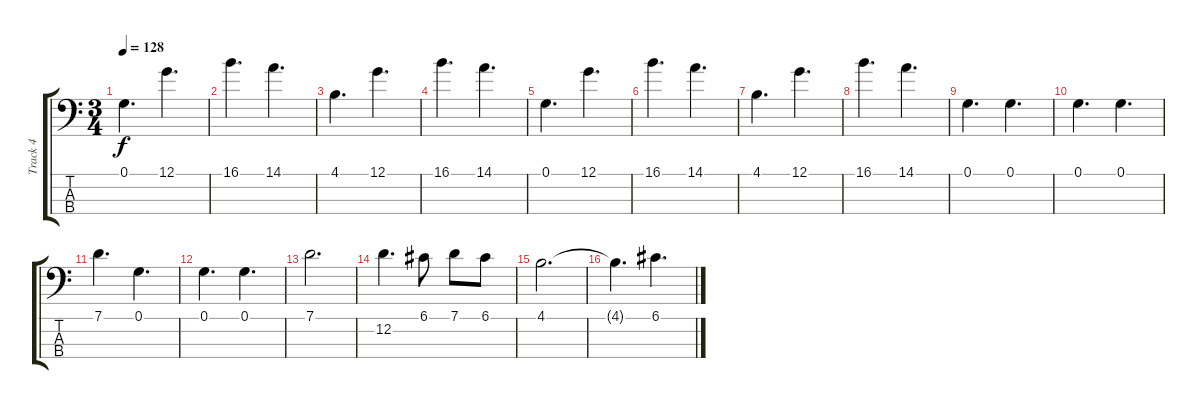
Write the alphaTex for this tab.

\track ("Track 4" "Track 4") {instrument electricbassfinger}
\staff {score tabs}
\tuning (G2 D2 A1 E1) {hide}
\ts (3 4)
\tempo 128
\clef f4
\ks c
0.1.4{d dy f} 12.1.4{d} |
16.1.4{d} 14.1.4{d} |
4.1.4{d} 12.1.4{d} |
16.1.4{d} 14.1.4{d} |
0.1.4{d} 12.1.4{d} |
16.1.4{d} 14.1.4{d} |
4.1.4{d} 12.1.4{d} |
16.1.4{d} 14.1.4{d} |
0.1.4{d} 0.1.4{d} |
0.1.4{d} 0.1.4{d} |
7.1.4{d} 0.1.4{d} |
0.1.4{d} 0.1.4{d} |
7.1.2{d} |
12.2.4{d} 6.1.8 7.1.8 6.1.8 |
4.1.2{d} |
4.1{t}.4{d} 6.1.4{d}
